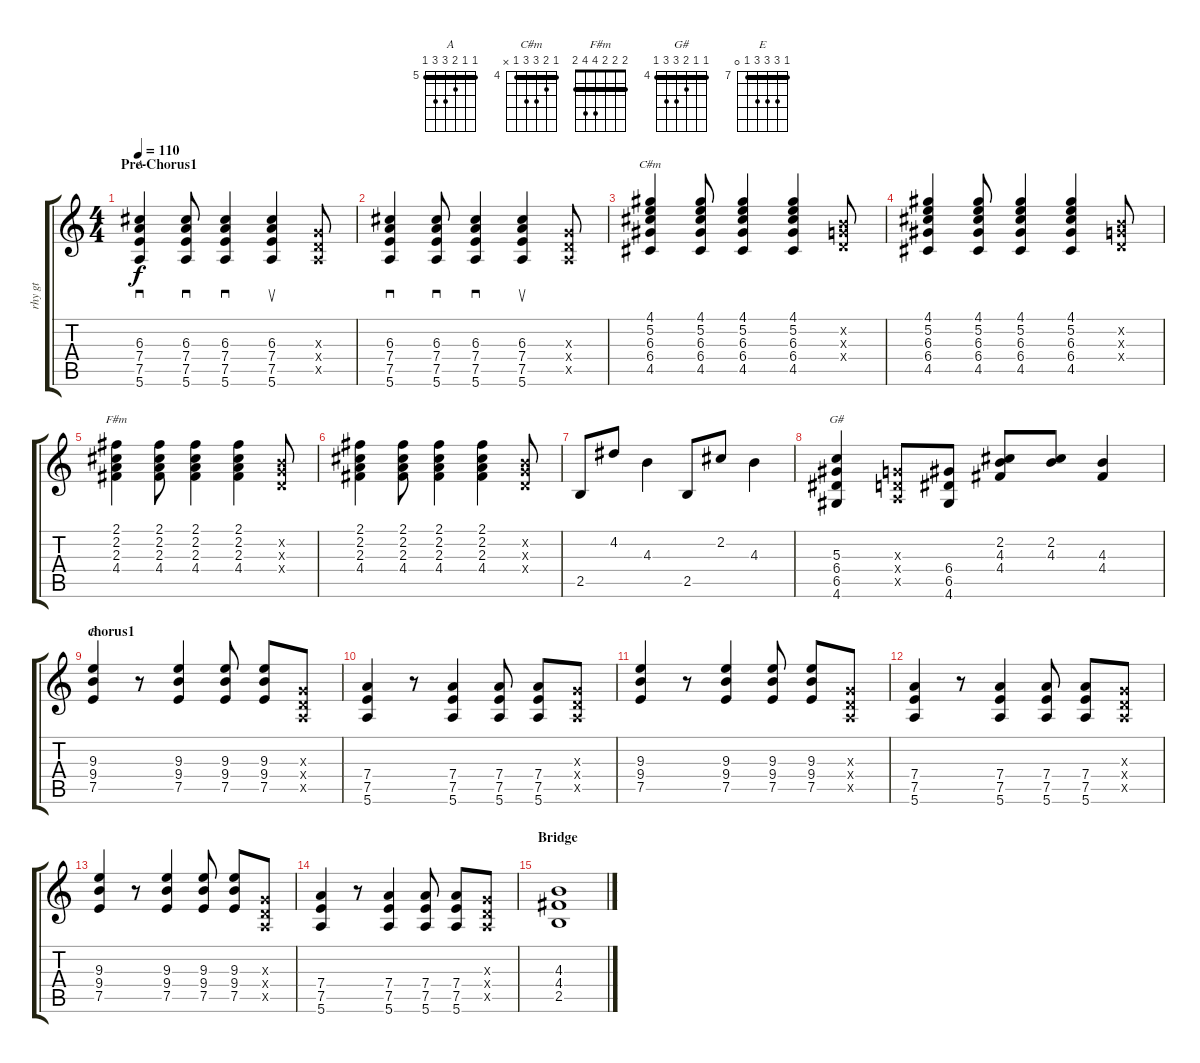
\track ("rhy gt" "rhy gt") {instrument acousticguitarsteel}
\staff {score tabs}
\tuning (E4 B3 G3 D3 A2 E2) {hide}
\chord ("A" 5 5 6 7 7 5) {firstfret 5 barre 5}
\chord ("C#m" 4 5 6 6 4 x) {firstfret 4 barre 4}
\chord ("F#m" 2 2 2 4 4 2) {barre 2}
\chord ("G#" 4 4 5 6 6 4) {firstfret 4 barre 4}
\chord ("E" 7 9 9 9 7 0) {firstfret 7 barre 7}
\ts (4 4)
\section ("" "Pre-Chorus1")
\tempo 110
\clef g2
\ks c
(6.3 7.4 7.5 5.6).4{sd ch "A" dy f} (6.3 7.4 7.5 5.6).8{sd} (6.3 7.4 7.5 5.6).4{sd} (6.3 7.4 7.5 5.6).4{su} (0.3{x} 0.4{x} 0.5{x}).8 |
(6.3 7.4 7.5 5.6).4{sd} (6.3 7.4 7.5 5.6).8{sd} (6.3 7.4 7.5 5.6).4{sd} (6.3 7.4 7.5 5.6).4{su} (0.3{x} 0.4{x} 0.5{x}).8 |
(4.1 5.2 6.3 6.4 4.5).4{ch "C#m"} (4.1 5.2 6.3 6.4 4.5).8 (4.1 5.2 6.3 6.4 4.5).4 (4.1 5.2 6.3 6.4 4.5).4 (0.2{x} 0.3{x} 0.4{x}).8 |
(4.1 5.2 6.3 6.4 4.5).4 (4.1 5.2 6.3 6.4 4.5).8 (4.1 5.2 6.3 6.4 4.5).4 (4.1 5.2 6.3 6.4 4.5).4 (0.2{x} 0.3{x} 0.4{x}).8 |
(2.1 2.2 2.3 4.4).4{ch "F#m"} (2.1 2.2 2.3 4.4).8 (2.1 2.2 2.3 4.4).4 (2.1 2.2 2.3 4.4).4 (0.2{x} 0.3{x} 0.4{x}).8 |
(2.1 2.2 2.3 4.4).4 (2.1 2.2 2.3 4.4).8 (2.1 2.2 2.3 4.4).4 (2.1 2.2 2.3 4.4).4 (0.2{x} 0.3{x} 0.4{x}).8 |
2.5.8 4.2.8 4.3.4 2.5.8 2.2.8 4.3.4 |
(5.3 6.4 6.5 4.6).4{ch "G#"} (0.3{x} 0.4{x} 0.5{x}).8 (6.4 6.5 4.6).8 (2.2 4.3 4.4).8 (2.2 4.3).8 (4.3 4.4).4 |
\section ("" "chorus1")
(9.3 9.4 7.5).4{ch "E"} r.8 (9.3 9.4 7.5).4 (9.3 9.4 7.5).8 (9.3 9.4 7.5).8 (0.3{x} 0.4{x} 0.5{x}).8 |
(7.4 7.5 5.6).4 r.8 (7.4 7.5 5.6).4 (7.4 7.5 5.6).8 (7.4 7.5 5.6).8 (0.3{x} 0.4{x} 0.5{x}).8 |
(9.3 9.4 7.5).4 r.8 (9.3 9.4 7.5).4 (9.3 9.4 7.5).8 (9.3 9.4 7.5).8 (0.3{x} 0.4{x} 0.5{x}).8 |
(7.4 7.5 5.6).4 r.8 (7.4 7.5 5.6).4 (7.4 7.5 5.6).8 (7.4 7.5 5.6).8 (0.3{x} 0.4{x} 0.5{x}).8 |
(9.3 9.4 7.5).4 r.8 (9.3 9.4 7.5).4 (9.3 9.4 7.5).8 (9.3 9.4 7.5).8 (0.3{x} 0.4{x} 0.5{x}).8 |
(7.4 7.5 5.6).4 r.8 (7.4 7.5 5.6).4 (7.4 7.5 5.6).8 (7.4 7.5 5.6).8 (0.3{x} 0.4{x} 0.5{x}).8 |
\section ("" "Bridge")
(4.3 4.4 2.5).1
